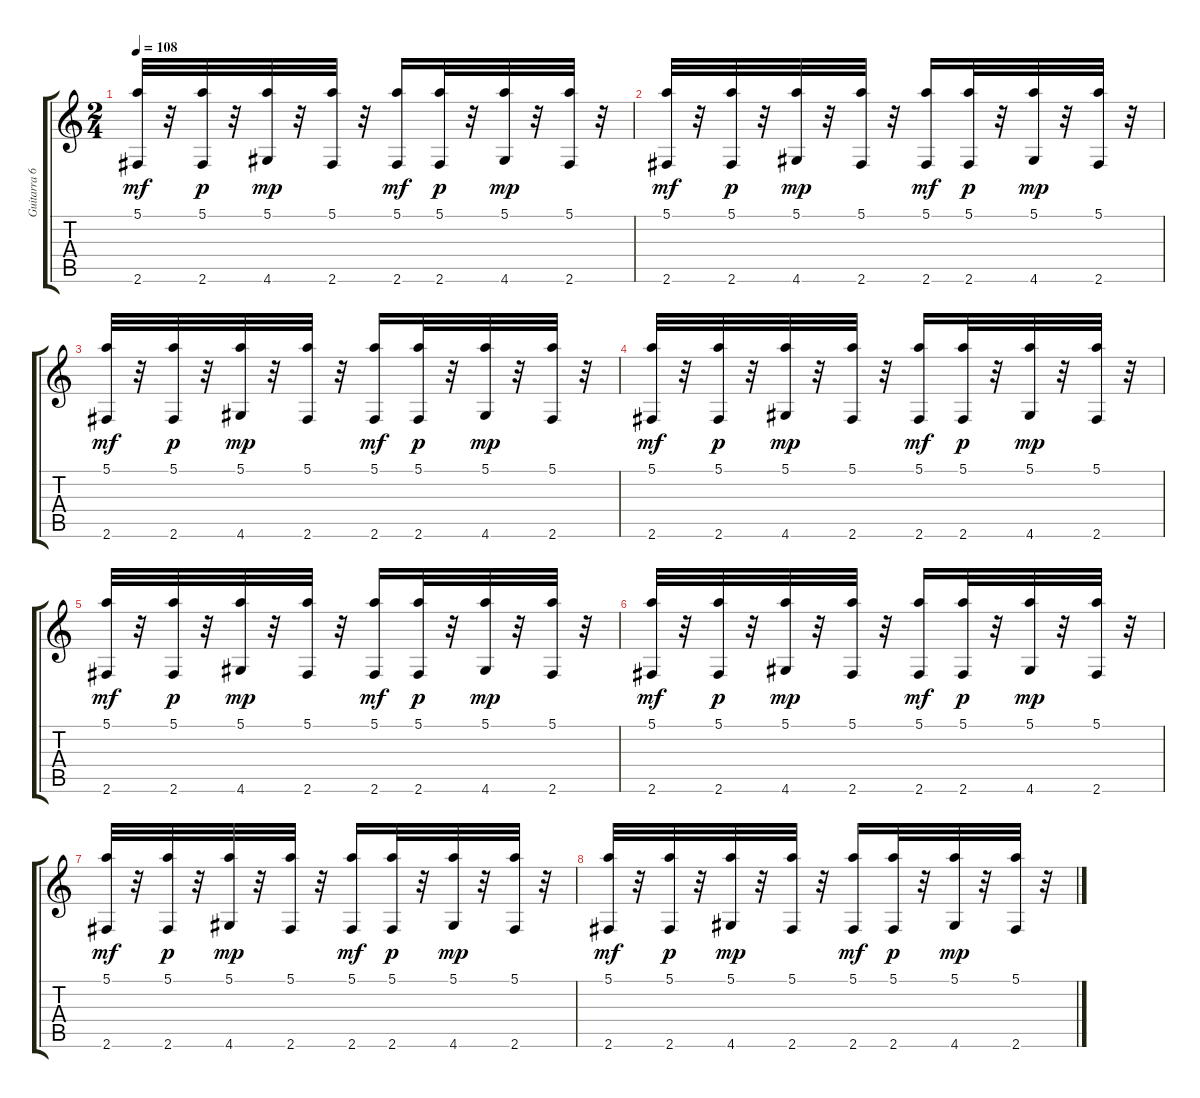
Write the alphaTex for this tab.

\track ("Guitarra 6" "Guitarra 6") {instrument acousticguitarsteel}
\staff {score tabs}
\tuning (E4 B3 G3 D3 A2 E2) {hide}
\ts (2 4)
\tempo 108
\clef g2
\ks c
(5.1 2.6).32{dy mf} r.32 (5.1 2.6).32{dy p} r.32 (5.1 4.6).32{dy mp} r.32 (5.1 2.6).32 r.32 (5.1 2.6).16{dy mf} (5.1 2.6).32{dy p} r.32 (5.1 4.6).32{dy mp} r.32 (5.1 2.6).32 r.32 |
(5.1 2.6).32{dy mf} r.32 (5.1 2.6).32{dy p} r.32 (5.1 4.6).32{dy mp} r.32 (5.1 2.6).32 r.32 (5.1 2.6).16{dy mf} (5.1 2.6).32{dy p} r.32 (5.1 4.6).32{dy mp} r.32 (5.1 2.6).32 r.32 |
(5.1 2.6).32{dy mf} r.32 (5.1 2.6).32{dy p} r.32 (5.1 4.6).32{dy mp} r.32 (5.1 2.6).32 r.32 (5.1 2.6).16{dy mf} (5.1 2.6).32{dy p} r.32 (5.1 4.6).32{dy mp} r.32 (5.1 2.6).32 r.32 |
(5.1 2.6).32{dy mf} r.32 (5.1 2.6).32{dy p} r.32 (5.1 4.6).32{dy mp} r.32 (5.1 2.6).32 r.32 (5.1 2.6).16{dy mf} (5.1 2.6).32{dy p} r.32 (5.1 4.6).32{dy mp} r.32 (5.1 2.6).32 r.32 |
(5.1 2.6).32{dy mf} r.32 (5.1 2.6).32{dy p} r.32 (5.1 4.6).32{dy mp} r.32 (5.1 2.6).32 r.32 (5.1 2.6).16{dy mf} (5.1 2.6).32{dy p} r.32 (5.1 4.6).32{dy mp} r.32 (5.1 2.6).32 r.32 |
(5.1 2.6).32{dy mf} r.32 (5.1 2.6).32{dy p} r.32 (5.1 4.6).32{dy mp} r.32 (5.1 2.6).32 r.32 (5.1 2.6).16{dy mf} (5.1 2.6).32{dy p} r.32 (5.1 4.6).32{dy mp} r.32 (5.1 2.6).32 r.32 |
(5.1 2.6).32{dy mf} r.32 (5.1 2.6).32{dy p} r.32 (5.1 4.6).32{dy mp} r.32 (5.1 2.6).32 r.32 (5.1 2.6).16{dy mf} (5.1 2.6).32{dy p} r.32 (5.1 4.6).32{dy mp} r.32 (5.1 2.6).32 r.32 |
(5.1 2.6).32{dy mf} r.32 (5.1 2.6).32{dy p} r.32 (5.1 4.6).32{dy mp} r.32 (5.1 2.6).32 r.32 (5.1 2.6).16{dy mf} (5.1 2.6).32{dy p} r.32 (5.1 4.6).32{dy mp} r.32 (5.1 2.6).32 r.32
